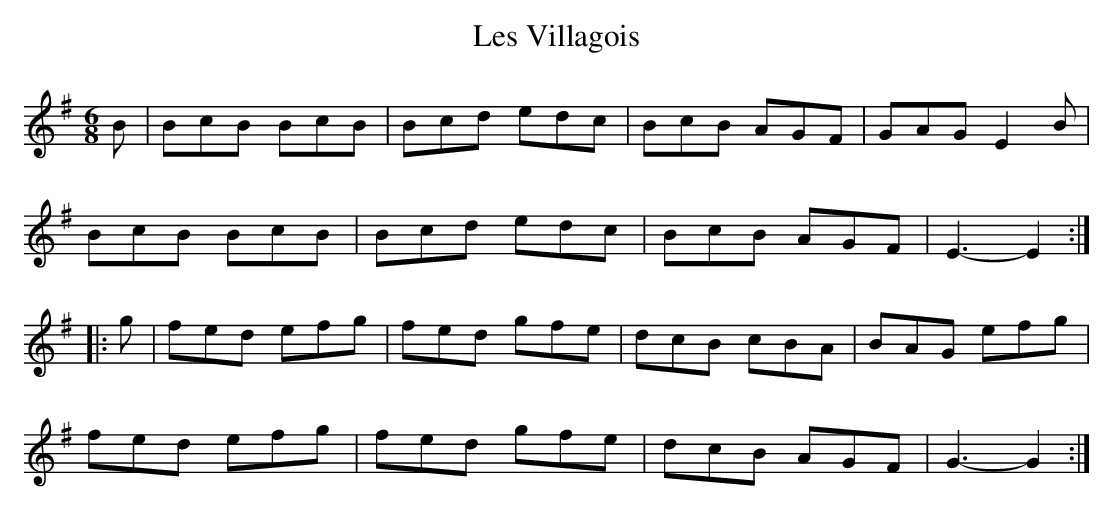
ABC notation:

X:1
T:Villagois, Les
M:6/8
L:1/8
K:Emin
B|BcB BcB|Bcd edc|BcB AGF|GAG E2B|
BcB BcB|Bcd edc|BcB AGF|E3-E2:|
|:g|fed efg|fed gfe|dcB cBA|BAG efg|
fed efg|fed gfe|dcB AGF|G3-G2:|]
